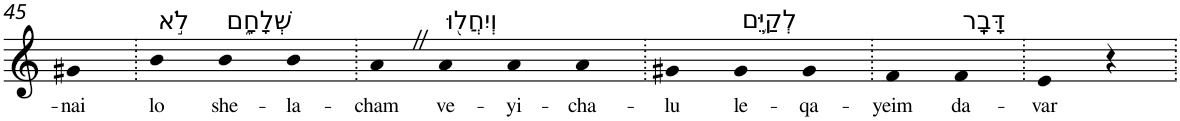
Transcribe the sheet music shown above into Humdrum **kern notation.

**kern	**text
*part1	*part1
*staff1	*staff1
*I"Piano	*
*I'Pno	*
!!LO:PB:g=z
*clefG2	*
*k[]	*
=45	=45
!	!LO:LY:b
4g#X	-nai
=46.	=46.
!LO:TX:a:t=לֹ֣א	!
!	!LO:LY:b
4b	lo
!LO:TX:a:t=שְׁלָחָ֑ם	!
!	!LO:LY:b
4b	she-
!	!LO:LY:b
4b	-la-
=47.	=47.
!	!LO:LY:b
4aZ	-cham
!LO:TX:a:t=וְיִחֲל֖וּ	!
!	!LO:LY:b
4a	ve-
!	!LO:LY:b
4a	-yi-
!	!LO:LY:b
4a	-cha-
=48.	=48.
!	!LO:LY:b
4g#X	-lu
!LO:TX:a:t=לְקַיֵּ֥ם	!
!	!LO:LY:b
4g#	le-
!	!LO:LY:b
4g#	-qa-
=49.	=49.
!	!LO:LY:b
4f	-yeim
!LO:TX:a:t=דָּבָֽר	!
!	!LO:LY:b
4f	da-
=50.	=50.
!	!LO:LY:b
4e	-var
4r	.
=.	=.
*-	*-
